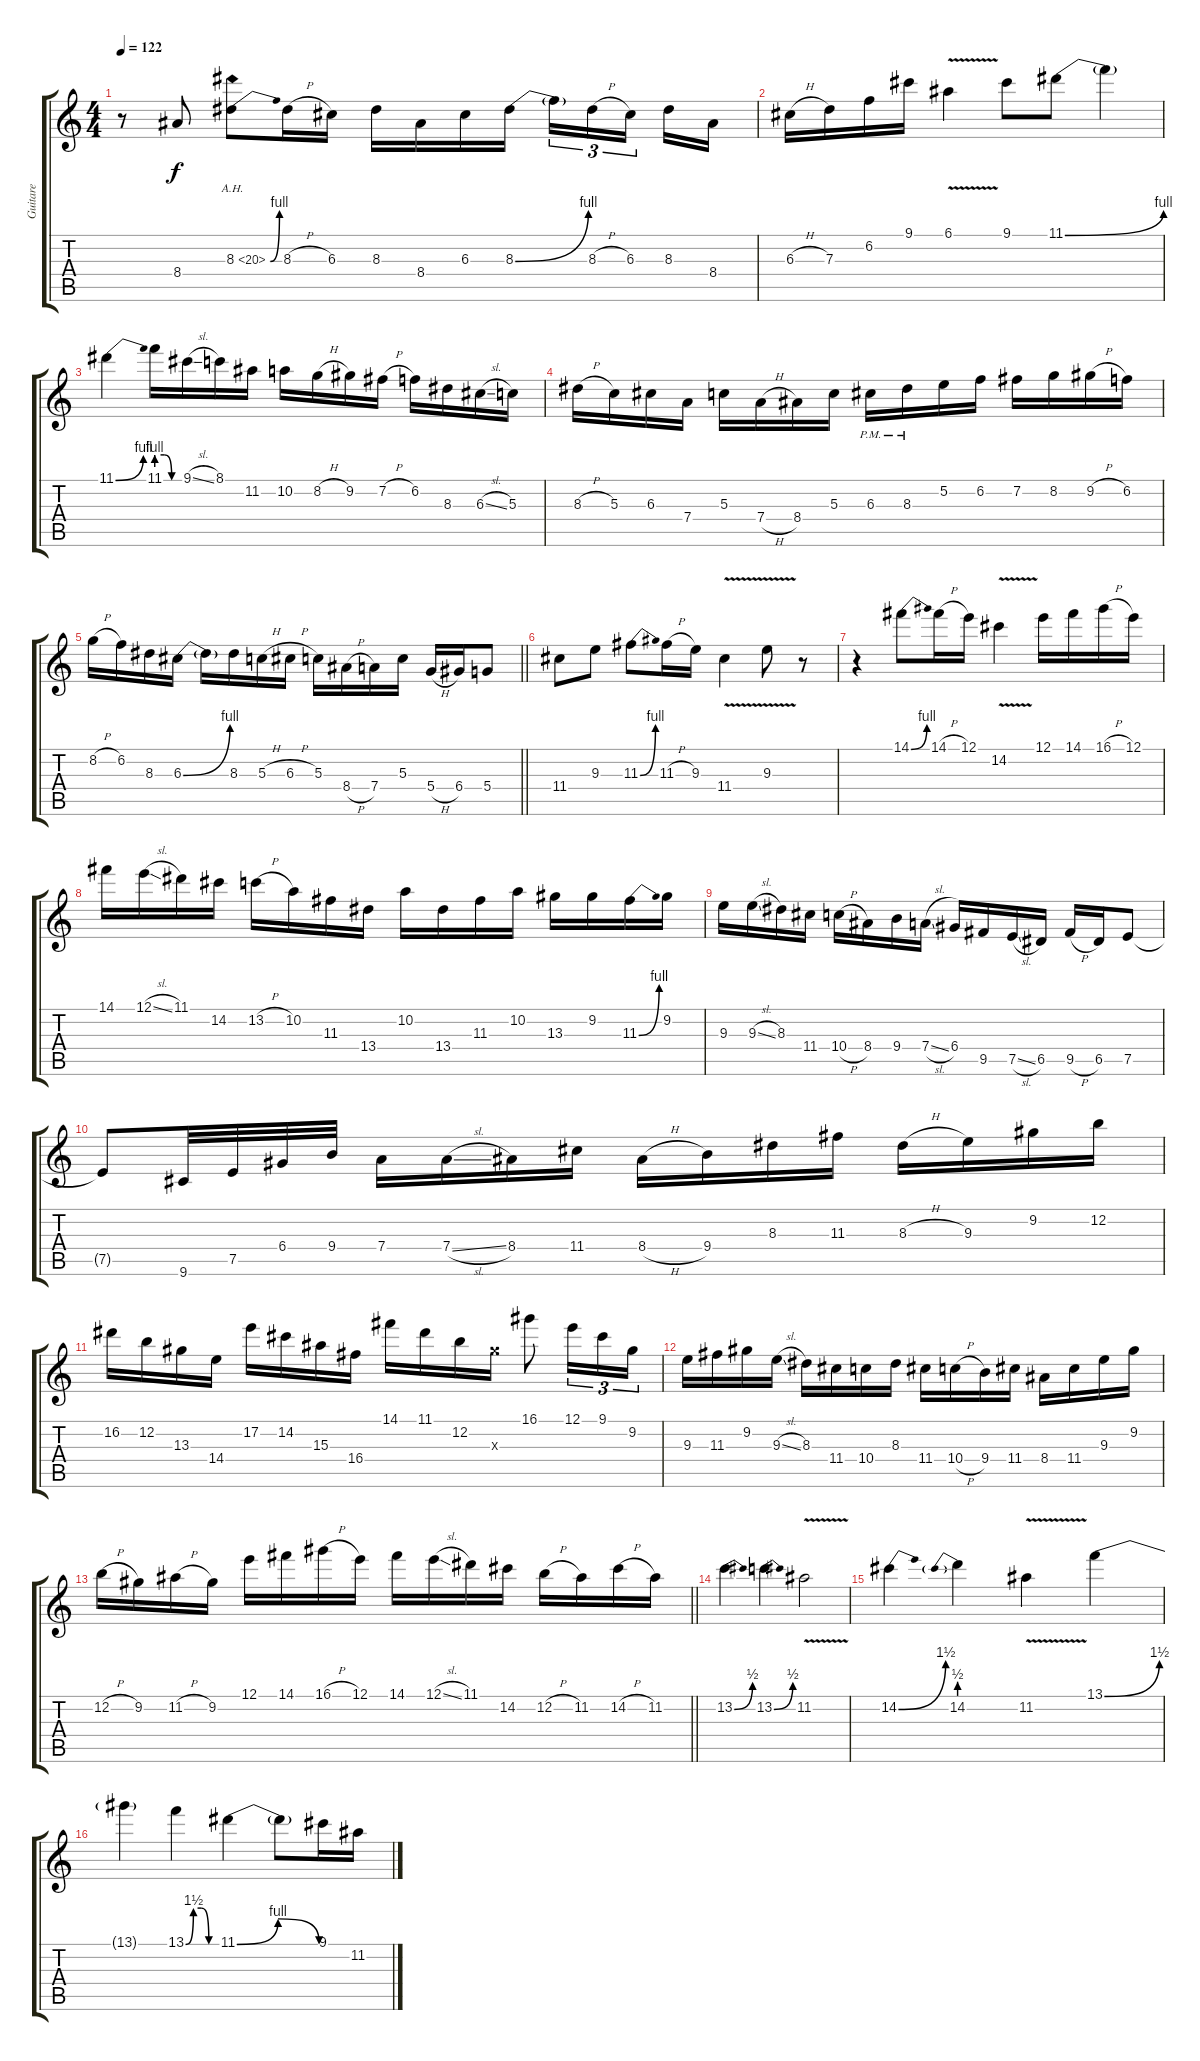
\track ("Guitare" "Guitare") {instrument overdrivenguitar}
\staff {score tabs}
\tuning (E4 B3 G3 D3 A2 E2) {hide}
\ts (4 4)
\tempo 122
\clef g2
\ks c
r.8{dy f} 8.4.8 8.3{be (bend 0 0 60 4) ah 12}.8 8.3{h}.16 6.3.16 8.3.16 8.4.16 6.3.16 8.3{be (bend 0 0 60 4)}.16 8.3{t}.16{tu (3 2)} 8.3{h}.16{tu (3 2)} 6.3.16{tu (3 2)} 8.3.16 8.4.16 |
6.3{h}.16 7.3.16 6.2.16 9.1.16 6.1{v}.4 9.1.8 11.1{be (bend 0 0 60 4)}.8 11.1{t}.4 |
11.1{be (bend 0 0 60 4)}.4 11.1{be (custom 0 4 20 4 40 0 60 0)}.16 9.1{sl}.16 8.1.16 11.2.16 10.2.16 8.2{h}.16 9.2.16 7.2{h}.16 6.2.16 8.3.16 6.3{sl}.16 5.3.16 |
8.3{h}.16 5.3.16 6.3.16 7.4.16 5.3.16 7.4{h}.16 8.4.16 5.3.16 6.3{pm}.16 8.3{pm}.16 5.2.16 6.2.16 7.2.16 8.2.16 9.2{h}.16 6.2.16 |
\barLineRight lightlight
8.2{h}.16 6.2.16 8.3.16 6.3{be (bend 0 0 60 4)}.16 6.3{t}.16 8.3.16 5.3{h}.16 6.3{h}.16 5.3.16 8.4{h}.16 7.4.16 5.3.16 5.4{h}.16 6.4.16 5.4.8 |
11.4.8 9.3.8 11.3{be (bend 0 0 60 4)}.8 11.3{h}.16 9.3.16 11.4{v}.4 9.3{v}.8 r.8 |
r.4 14.1{be (bend 0 0 60 4)}.8 14.1{h}.16 12.1.16 14.2{v}.4 12.1.16 14.1.16 16.1{h}.16 12.1.16 |
14.1.16 12.1{sl}.16 11.1.16 14.2.16 13.2{h}.16 10.2.16 11.3.16 13.4.16 10.2.16 13.4.16 11.3.16 10.2.16 13.3.16 9.2.16 11.3{be (bend 0 0 60 4)}.16 9.2.16 |
9.3.16 9.3{sl}.16 8.3.16 11.4.16 10.4{h}.16 8.4.16 9.4.16 7.4{sl}.16 6.4.16 9.5.16 7.5{sl}.16 6.5.16 9.5{h}.16 6.5.16 7.5.8 |
7.5{t}.8 9.6.32 7.5.32 6.4.32 9.4.32 7.4.16 7.4{sl}.16 8.4.16 11.4.16 8.4{h}.16 9.4.16 8.3.16 11.3.16 8.3{h}.16 9.3.16 9.2.16 12.2.16 |
16.2.16 12.2.16 13.3.16 14.4.16 17.2.16 14.2.16 15.3.16 16.4.16 14.1.16 11.1.16 12.2.16 13.3{x}.16 16.1.8 12.1.16{tu (3 2)} 9.1.16{tu (3 2)} 9.2.16{tu (3 2)} |
9.3.16 11.3.16 9.2.16 9.3{sl}.16 8.3.16 11.4.16 10.4.16 8.3.16 11.4.16 10.4{h}.16 9.4.16 11.4.16 8.4.16 11.4.16 9.3.16 9.2.16 |
\barLineRight lightlight
12.2{h}.16 9.2.16 11.2{h}.16 9.2.16 12.1.16 14.1.16 16.1{h}.16 12.1.16 14.1.16 12.1{sl}.16 11.1.16 14.2.16 12.2{h}.16 11.2.16 14.2{h}.16 11.2.16 |
13.2{be (bend 0 0 60 2)}.4 13.2{be (bend 0 0 60 2)}.4 11.2{v}.2 |
14.2{be (bend 0 0 60 6)}.4 14.2{be (prebend 0 2 60 2)}.4 11.2{v}.4 13.1{be (bend 0 0 60 6)}.4 |
13.1{t}.4 13.1{be (custom 0 0 15 6 30 6 45 0 60 0)}.4 11.1{be (bendrelease 0 0 30 4 45 4 60 0)}.4 11.1{t}.8 9.1.16 11.2.16
